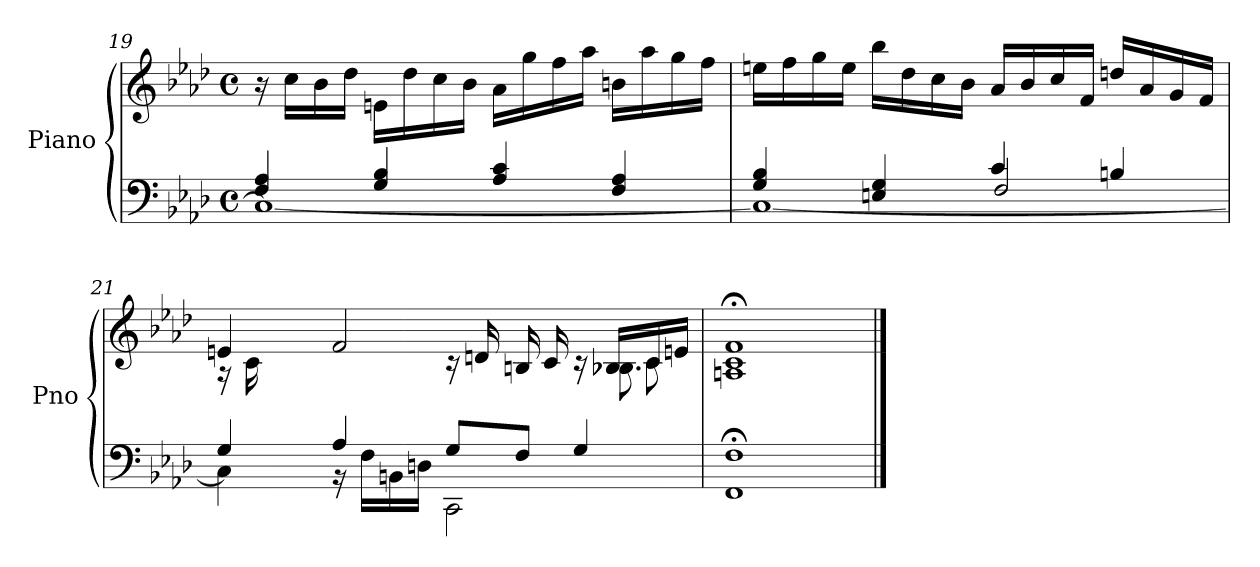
**kern	**kern
*part1	*part1
*staff2	*staff1
*I"Piano	*
*I'Pno	*
*clefF4	*clefG2
*k[b-e-a-d-]	*k[b-e-a-d-]
*A-:	*A-:
*M4/4	*M4/4
*met(c)	*met(c)
=19	=19
*^	*
4F/ 4A-/	1C_	16r
.	.	16cc\LL
.	.	16b-\
.	.	16dd-\JJ
4G/ 4B-/	.	16en\LL
.	.	16dd-\
.	.	16cc\
.	.	16b-\JJ
4A-/ 4c/	.	16a-\LL
.	.	16gg\
.	.	16ff\
.	.	16aa-\JJ
4F/ 4A-/	.	16bn\LL
.	.	16aa-\
.	.	16gg\
.	.	16ff\JJ
!!LO:LB:g=z
=20	=20	=20
*	*^	*
4G/ 4B-/	1C_	2ryy	16een\LL
.	.	.	16ff\
.	.	.	16gg\
.	.	.	16ee\JJ
4En/ 4G/	.	.	16bb-\LL
.	.	.	16dd-\
.	.	.	16cc\
.	.	.	16b-\JJ
4c/	.	2F/	16a-/LL
.	.	.	16b-/
.	.	.	16cc/
.	.	.	16f/JJ
4Bn/	.	.	16ddn/LL
.	.	.	16a-/
.	.	.	16g/
.	.	.	16f/JJ
=21	=21	=21	=21
*	*	*	*^
*	*	*	*	*^
8ryy	4G/	4C\]	4en/	16rA	2..ryy
.	.	.	.	16c\LL	.
16G/	.	.	.	4.ryy	.
16B-X/JJ	.	.	.	.	.
2.ryy	4A-/	16rBB	2f/	.	.
.	.	16F\LL	.	.	.
.	.	16BBn\	.	.	.
.	.	16Dn\JJ	.	.	.
.	8G/L	2CC\	.	16rc	.
.	.	.	.	16dn/LL	.
.	8F/J	.	.	16Bn/	.
.	.	.	.	16c/JJ	.
.	4G/	.	16rc	16ryy	.
.	.	.	16B-/LL	8.B-X\	.
.	.	.	16c/	.	8c\
.	.	.	16en/JJ	.	.
*v	*v	*v	*	*	*
*	*v	*v	*v
=22	=22
1FF; 1F;	1An;< 1c;< 1f;<
==	==
*-	*-
